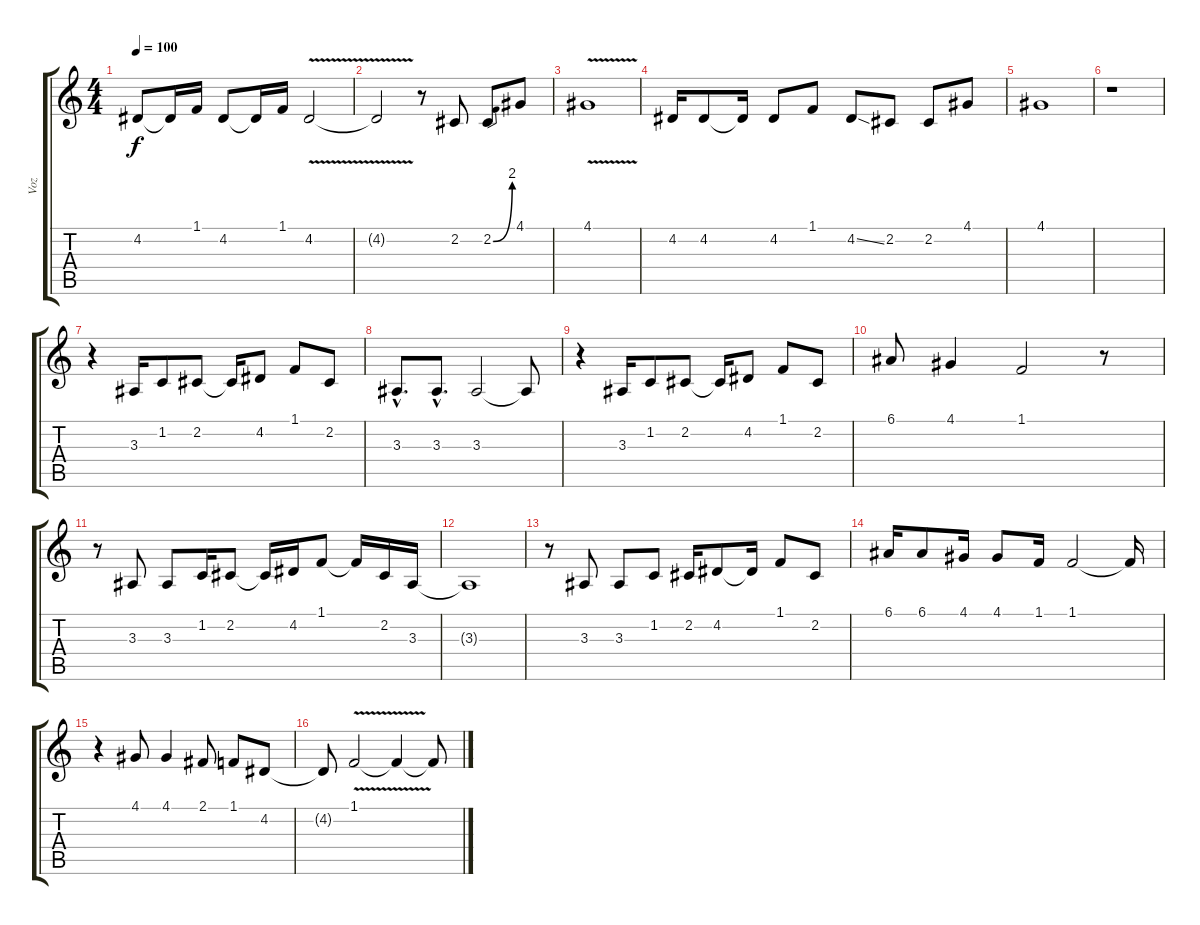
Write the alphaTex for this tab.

\track ("Voz" "Voz") {instrument baritonesax}
\staff {score tabs}
\tuning (E4 B3 G3 D3 A2 E2) {hide}
\ts (4 4)
\tempo 100
\clef g2
\ks c
4.2.8{dy f} 4.2{t}.16 1.1.16 4.2.8 4.2{t}.16 1.1.16 4.2{v}.2 |
4.2{t}.2 r.8 2.2.8 2.2{be (bend 0 0 60 8)}.8 4.1.8 |
4.1{v}.1 |
4.2.16 4.2.8 4.2{t}.16 4.2.8 1.1.8 4.2{ss}.8 2.2.8 2.2.8 4.1.8 |
4.1.1 |
r.1 |
r.4 3.3.16 1.2.8 2.2.8 2.2{t}.16 4.2.8 1.1.8 2.2.8 |
3.3{hac}.8{d} 3.3{hac}.8{d} 3.3.2 3.3{t}.8 |
r.4 3.3.16 1.2.8 2.2.8 2.2{t}.16 4.2.8 1.1.8 2.2.8 |
6.1.8 4.1.4 1.1.2 r.8 |
r.8 3.3.8 3.3.8 1.2.16 2.2.8 2.2{t}.16 4.2.16 1.1.8 1.1{t}.16 2.2.16 3.3.16 |
3.3{t}.1 |
r.8 3.3.8 3.3.8 1.2.8 2.2.16 4.2.8 4.2{t}.16 1.1.8 2.2.8 |
6.1.16 6.1.8 4.1.16 4.1.8 1.1.16 1.1.2 1.1{t}.16 |
r.4 4.1.8 4.1.4 2.1.8 1.1.8 4.2.8 |
4.2{t}.8 1.1{v}.2 1.1{t}.4 1.1{t}.8
